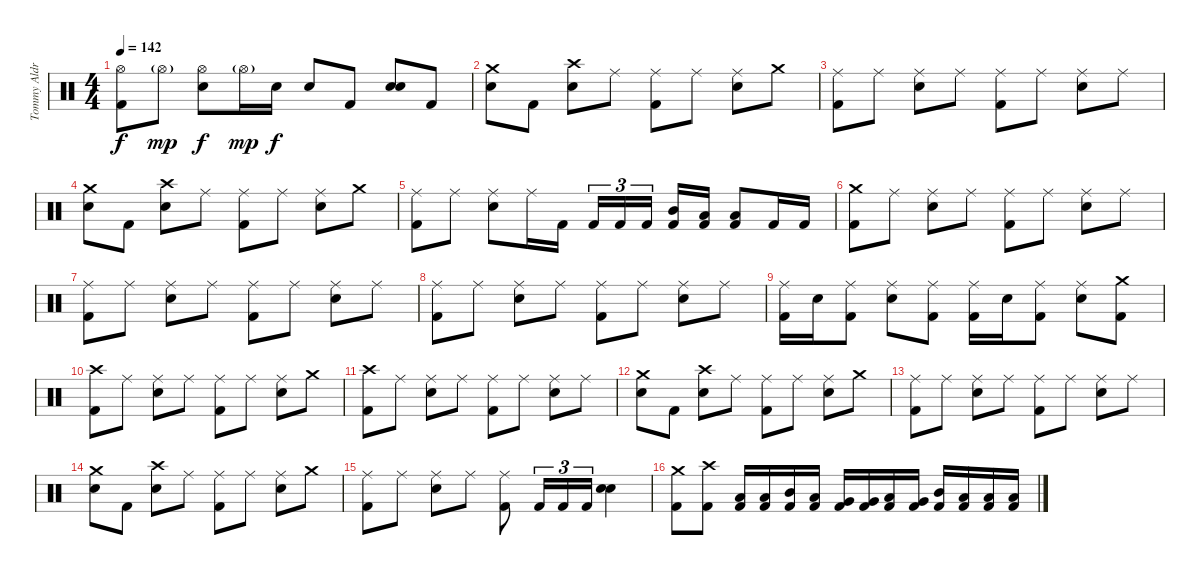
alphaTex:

\track ("Tommy Aldridge" "Tommy Aldr") {instrument percussion}
\staff {score}
\articulation defaults
\ts (4 4)
\tempo 142
\clef neutral
\ks c
("Hi-Hat (open)" "Kick (hit) 2").8{dy f} "Hi-Hat (open)"{g}.8{dy mp} ("Hi-Hat (open)" "Snare (hit) 2").8{dy f} "Hi-Hat (open)"{g}.16{dy mp} "Snare (hit) 2".16{dy f} "Snare (hit) 2".8 "Kick (hit) 2".8 ("Snare (hit) 2" "Snare (hit) 2").8{bd 240} "Kick (hit) 2".8 |
("Crash medium (hit)" "Snare (hit) 2").8 "Kick (hit) 2".8 ("Crash high (hit)" "Snare (hit) 2").8 "Ride (middle)".8 ("Ride (middle)" "Kick (hit) 2").8 "Ride (middle)".8 ("Ride (middle)" "Snare (hit) 2").8 "Crash medium (hit)".8 |
("Ride (middle)" "Kick (hit) 2").8 "Ride (middle)".8 ("Ride (middle)" "Snare (hit) 2").8 "Ride (middle)".8 ("Ride (middle)" "Kick (hit) 2").8 "Ride (middle)".8 ("Ride (middle)" "Snare (hit) 2").8 "Ride (middle)".8 |
("Crash medium (hit)" "Snare (hit) 2").8 "Kick (hit) 2".8 ("Crash high (hit)" "Snare (hit) 2").8 "Ride (middle)".8 ("Ride (middle)" "Kick (hit) 2").8 "Ride (middle)".8 ("Ride (middle)" "Snare (hit) 2").8 "Crash medium (hit)".8 |
("Ride (middle)" "Kick (hit) 2").8 "Ride (middle)".8 ("Ride (middle)" "Snare (hit) 2").8 "Ride (middle)".16 "Kick (hit) 2".16 "Kick (hit) 2".16{tu (3 2)} "Kick (hit) 2".16{tu (3 2)} "Kick (hit) 2".16{tu (3 2)} ("Mid Tom (hit)" "Kick (hit) 2").16 ("Low Tom (hit)" "Kick (hit) 2").16 ("Low Tom (hit)" "Kick (hit) 2").8 "Kick (hit) 2".16 "Kick (hit) 2".16 |
("Crash medium (hit)" "Kick (hit) 2").8 "Ride (middle)".8 ("Ride (middle)" "Snare (hit) 2").8 "Ride (middle)".8 ("Ride (middle)" "Kick (hit) 2").8 "Ride (middle)".8 ("Ride (middle)" "Snare (hit) 2").8 "Ride (middle)".8 |
("Ride (middle)" "Kick (hit) 2").8 "Ride (middle)".8 ("Ride (middle)" "Snare (hit) 2").8 "Ride (middle)".8 ("Ride (middle)" "Kick (hit) 2").8 "Ride (middle)".8 ("Ride (middle)" "Snare (hit) 2").8 "Ride (middle)".8 |
("Ride (middle)" "Kick (hit) 2").8 "Ride (middle)".8 ("Ride (middle)" "Snare (hit) 2").8 "Ride (middle)".8 ("Ride (middle)" "Kick (hit) 2").8 "Ride (middle)".8 ("Ride (middle)" "Snare (hit) 2").8 "Ride (middle)".8 |
("Ride (middle)" "Kick (hit) 2").16 "Snare (hit) 2".16 ("Ride (middle)" "Kick (hit) 2").8 ("Ride (middle)" "Snare (hit) 2").8 ("Ride (middle)" "Kick (hit) 2").8 ("Ride (middle)" "Kick (hit) 2").16 "Snare (hit) 2".16 ("Ride (middle)" "Kick (hit) 2").8 ("Ride (middle)" "Snare (hit) 2").8 ("Crash medium (hit)" "Kick (hit) 2").8 |
("Crash high (hit)" "Kick (hit) 2").8 "Ride (middle)".8 ("Ride (middle)" "Snare (hit) 2").8 "Ride (middle)".8 ("Ride (middle)" "Kick (hit) 2").8 "Ride (middle)".8 ("Ride (middle)" "Snare (hit) 2").8 "Crash medium (hit)".8 |
("Crash high (hit)" "Kick (hit) 2").8 "Ride (middle)".8 ("Ride (middle)" "Snare (hit) 2").8 "Ride (middle)".8 ("Ride (middle)" "Kick (hit) 2").8 "Ride (middle)".8 ("Ride (middle)" "Snare (hit) 2").8 "Ride (middle)".8 |
("Crash medium (hit)" "Snare (hit) 2").8 "Kick (hit) 2".8 ("Crash high (hit)" "Snare (hit) 2").8 "Ride (middle)".8 ("Ride (middle)" "Kick (hit) 2").8 "Ride (middle)".8 ("Ride (middle)" "Snare (hit) 2").8 "Crash medium (hit)".8 |
("Ride (middle)" "Kick (hit) 2").8 "Ride (middle)".8 ("Ride (middle)" "Snare (hit) 2").8 "Ride (middle)".8 ("Ride (middle)" "Kick (hit) 2").8 "Ride (middle)".8 ("Ride (middle)" "Snare (hit) 2").8 "Ride (middle)".8 |
("Crash medium (hit)" "Snare (hit) 2").8 "Kick (hit) 2".8 ("Crash high (hit)" "Snare (hit) 2").8 "Ride (middle)".8 ("Ride (middle)" "Kick (hit) 2").8 "Ride (middle)".8 ("Ride (middle)" "Snare (hit) 2").8 "Crash medium (hit)".8 |
("Ride (middle)" "Kick (hit) 2").8 "Ride (middle)".8 ("Ride (middle)" "Snare (hit) 2").8 "Ride (middle)".8 ("Ride (middle)" "Kick (hit) 2").8 "Kick (hit) 2".16{tu (3 2)} "Kick (hit) 2".16{tu (3 2)} "Kick (hit) 2".16{tu (3 2)} ("Snare (hit) 2" "Snare (hit) 2").4{bd 240} |
("Crash medium (hit)" "Kick (hit) 2").8 ("Crash high (hit)" "Kick (hit) 2").8 ("Low Tom (hit)" "Kick (hit) 2").16 ("Low Tom (hit)" "Kick (hit) 2").16 ("Mid Tom (hit)" "Kick (hit) 2").16 ("Low Tom (hit)" "Kick (hit) 2").16 ("Very Low Tom (hit)" "Kick (hit) 2").16 ("Very Low Tom (hit)" "Kick (hit) 2").16 ("Low Floor Tom (hit)" "Kick (hit) 2").16 ("Very Low Tom (hit)" "Kick (hit) 2").16 ("Mid Tom (hit)" "Kick (hit) 2").16 ("Low Tom (hit)" "Kick (hit) 2").16 ("Low Tom (hit)" "Kick (hit) 2").16 ("Low Tom (hit)" "Kick (hit) 2").16
